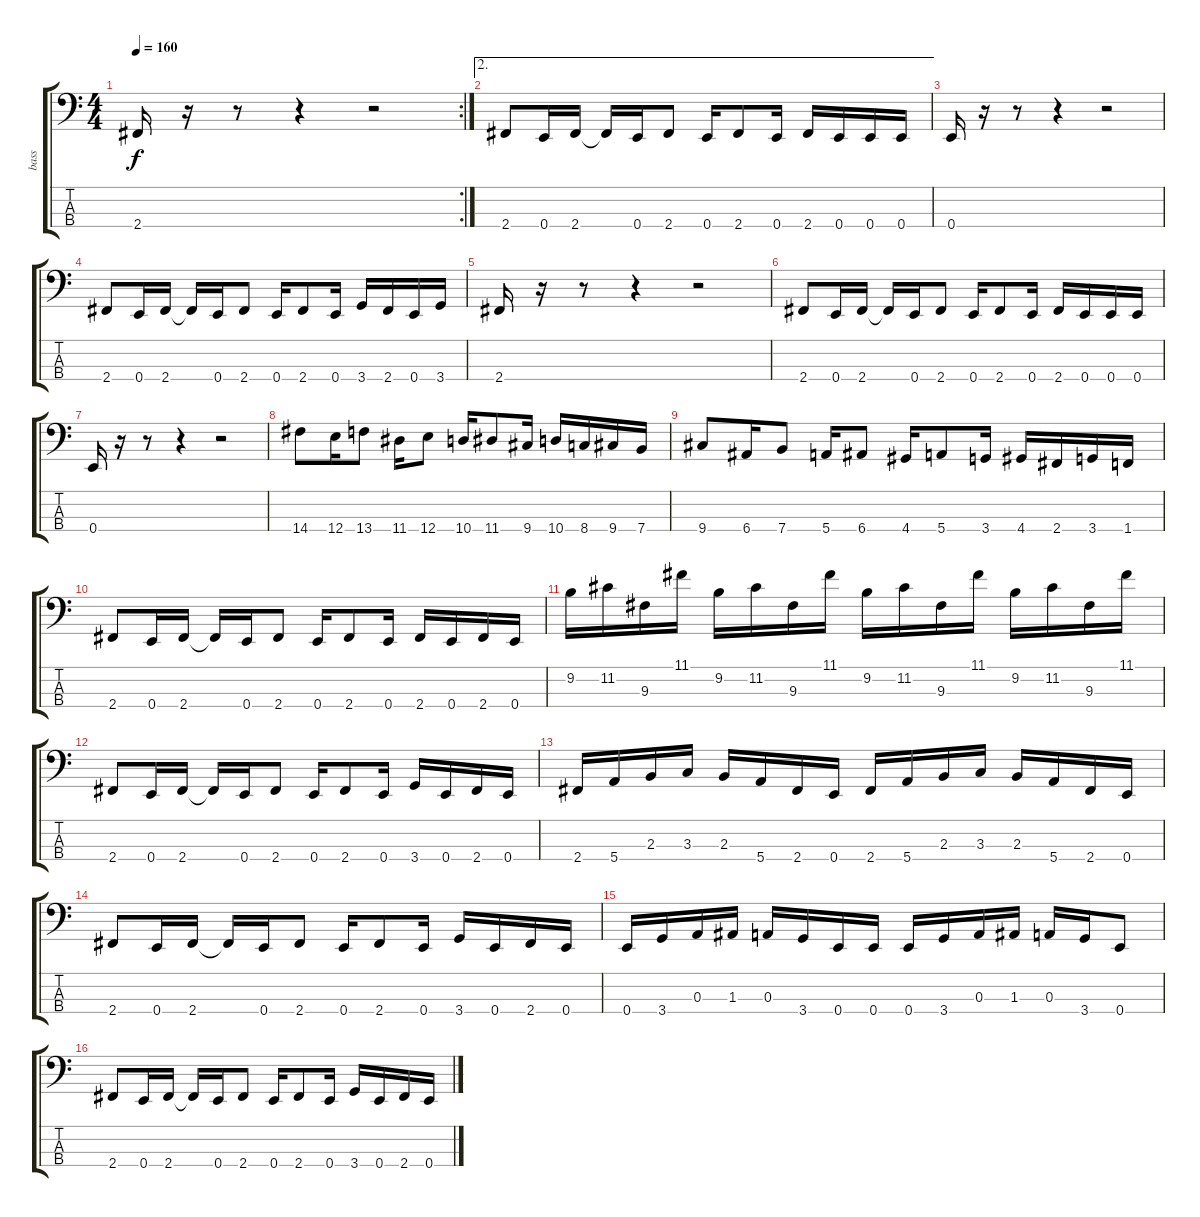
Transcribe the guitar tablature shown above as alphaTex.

\track ("bass" "bass") {instrument electricbasspick}
\staff {score tabs}
\tuning (G2 D2 A1 E1) {hide}
\rc 2
\ts (4 4)
\tempo 160
\clef f4
\ks c
2.4.16{dy f} r.16 r.8 r.4 r.2 |
\ae 2
2.4.8 0.4.16 2.4.16 2.4{t}.16 0.4.16 2.4.8 0.4.16 2.4.8 0.4.16 2.4.16 0.4.16 0.4.16 0.4.16 |
0.4.16 r.16 r.8 r.4 r.2 |
2.4.8 0.4.16 2.4.16 2.4{t}.16 0.4.16 2.4.8 0.4.16 2.4.8 0.4.16 3.4.16 2.4.16 0.4.16 3.4.16 |
2.4.16 r.16 r.8 r.4 r.2 |
2.4.8 0.4.16 2.4.16 2.4{t}.16 0.4.16 2.4.8 0.4.16 2.4.8 0.4.16 2.4.16 0.4.16 0.4.16 0.4.16 |
0.4.16 r.16 r.8 r.4 r.2 |
14.4.8 12.4.16 13.4.8 11.4.16 12.4.8 10.4.16 11.4.8 9.4.16 10.4.16 8.4.16 9.4.16 7.4.16 |
9.4.8 6.4.16 7.4.8 5.4.16 6.4.8 4.4.16 5.4.8 3.4.16 4.4.16 2.4.16 3.4.16 1.4.16 |
2.4.8 0.4.16 2.4.16 2.4{t}.16 0.4.16 2.4.8 0.4.16 2.4.8 0.4.16 2.4.16 0.4.16 2.4.16 0.4.16 |
9.2.16 11.2.16 9.3.16 11.1.16 9.2.16 11.2.16 9.3.16 11.1.16 9.2.16 11.2.16 9.3.16 11.1.16 9.2.16 11.2.16 9.3.16 11.1.16 |
2.4.8 0.4.16 2.4.16 2.4{t}.16 0.4.16 2.4.8 0.4.16 2.4.8 0.4.16 3.4.16 0.4.16 2.4.16 0.4.16 |
2.4.16 5.4.16 2.3.16 3.3.16 2.3.16 5.4.16 2.4.16 0.4.16 2.4.16 5.4.16 2.3.16 3.3.16 2.3.16 5.4.16 2.4.16 0.4.16 |
2.4.8 0.4.16 2.4.16 2.4{t}.16 0.4.16 2.4.8 0.4.16 2.4.8 0.4.16 3.4.16 0.4.16 2.4.16 0.4.16 |
0.4.16 3.4.16 0.3.16 1.3.16 0.3.16 3.4.16 0.4.16 0.4.16 0.4.16 3.4.16 0.3.16 1.3.16 0.3.16 3.4.16 0.4.8 |
2.4.8 0.4.16 2.4.16 2.4{t}.16 0.4.16 2.4.8 0.4.16 2.4.8 0.4.16 3.4.16 0.4.16 2.4.16 0.4.16
